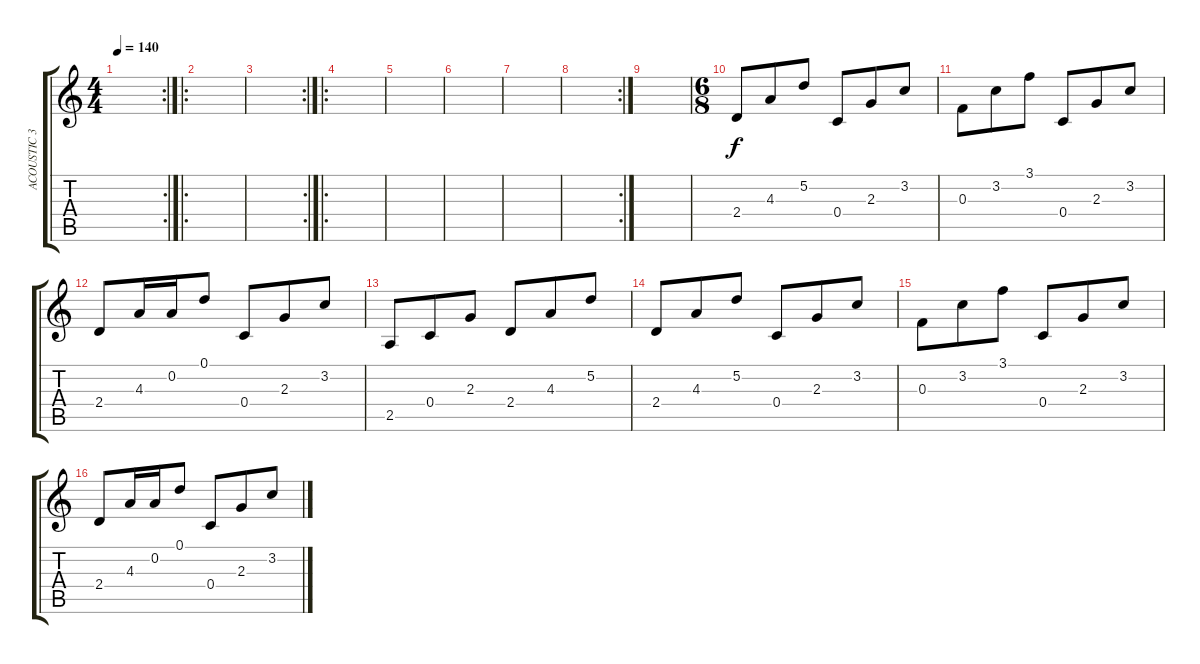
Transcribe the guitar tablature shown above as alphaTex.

\track ("ACOUSTIC 3" "ACOUSTIC 3") {instrument acousticguitarsteel}
\staff {score tabs}
\tuning (D4 A3 F3 C3 G2 D2) {hide}
\rc 2
\ts (4 4)
\tempo 140
\clef g2
\ks c
|
\ro
|
\rc 2
|
\ro
|
|
|
|
\rc 2
|
|
\ts (6 8)
2.4.8 4.3.8 5.2.8 0.4.8 2.3.8 3.2.8 |
0.3.8 3.2.8 3.1.8 0.4.8 2.3.8 3.2.8 |
2.4.8 4.3.16 0.2.16 0.1.8 0.4.8 2.3.8 3.2.8 |
2.5.8 0.4.8 2.3.8 2.4.8 4.3.8 5.2.8 |
2.4.8 4.3.8 5.2.8 0.4.8 2.3.8 3.2.8 |
0.3.8 3.2.8 3.1.8 0.4.8 2.3.8 3.2.8 |
2.4.8 4.3.16 0.2.16 0.1.8 0.4.8 2.3.8 3.2.8
